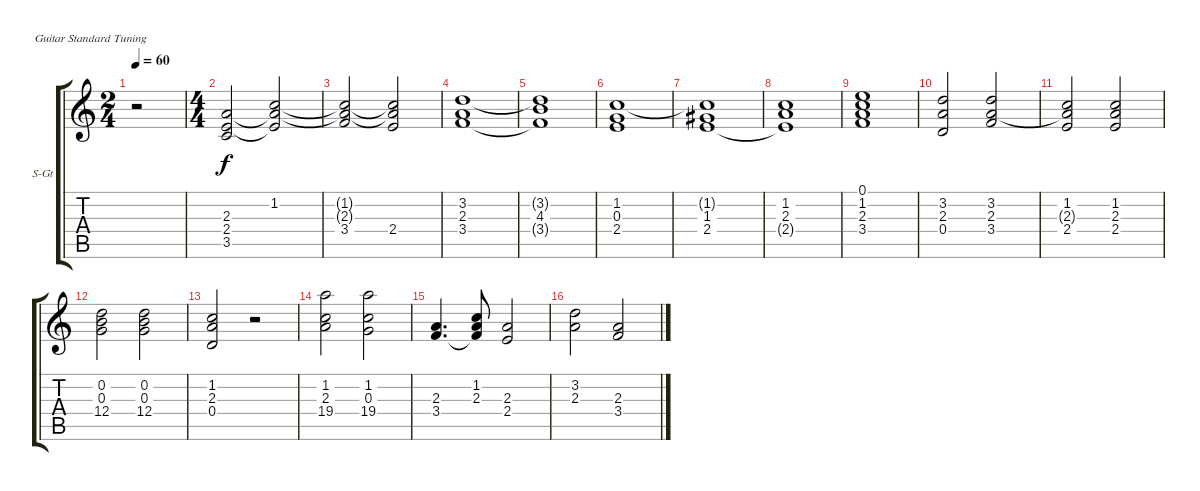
\bracketExtendMode groupsimilarinstruments
\firstSystemTrackNameOrientation horizontal
\otherSystemsTrackNameOrientation horizontal
\track ("Êëàâèøè" "S-Gt") {instrument brasssection}
\staff {score tabs}
\tuning (E4 B3 G3 D3 A2 E2)
\displaytranspose 12
\ts (2 4)
\beaming (8 2 2)
\tempo 60
\clef g2
\ks c
r.2{dy f instrument brasssection} |
\ts (4 4)
\beaming (8 2 2 2 2)
(2.3 2.4 3.5).2 (1.2 2.3{t} 2.4{t}).2 |
(1.2{t} 2.3{t} 3.4).2 (1.2{t} 2.3{t} 2.4).2 |
(3.2 2.3 3.4).1 |
(3.2{t} 4.3 3.4{t}).1 |
(1.2 0.3 2.4).1 |
(1.2{t} 1.3 2.4).1 |
(1.2 2.3 2.4{t}).1 |
(0.1 1.2 2.3 3.4).1 |
(3.2 2.3 0.4).2 (3.2 2.3 3.4).2 |
(1.2 2.3{t} 2.4).2 (1.2 2.3 2.4).2 |
(0.2 0.3 12.4).2 (0.2 0.3 12.4).2 |
(1.2 2.3 0.4).2 r.2 |
(1.2 2.3 19.4).2 (1.2 0.3 19.4).2 |
(2.3 3.4).4{d} (1.2 2.3 3.4{t}).8 (2.3 2.4).2 |
(3.2 2.3).2 (2.3 3.4).2
